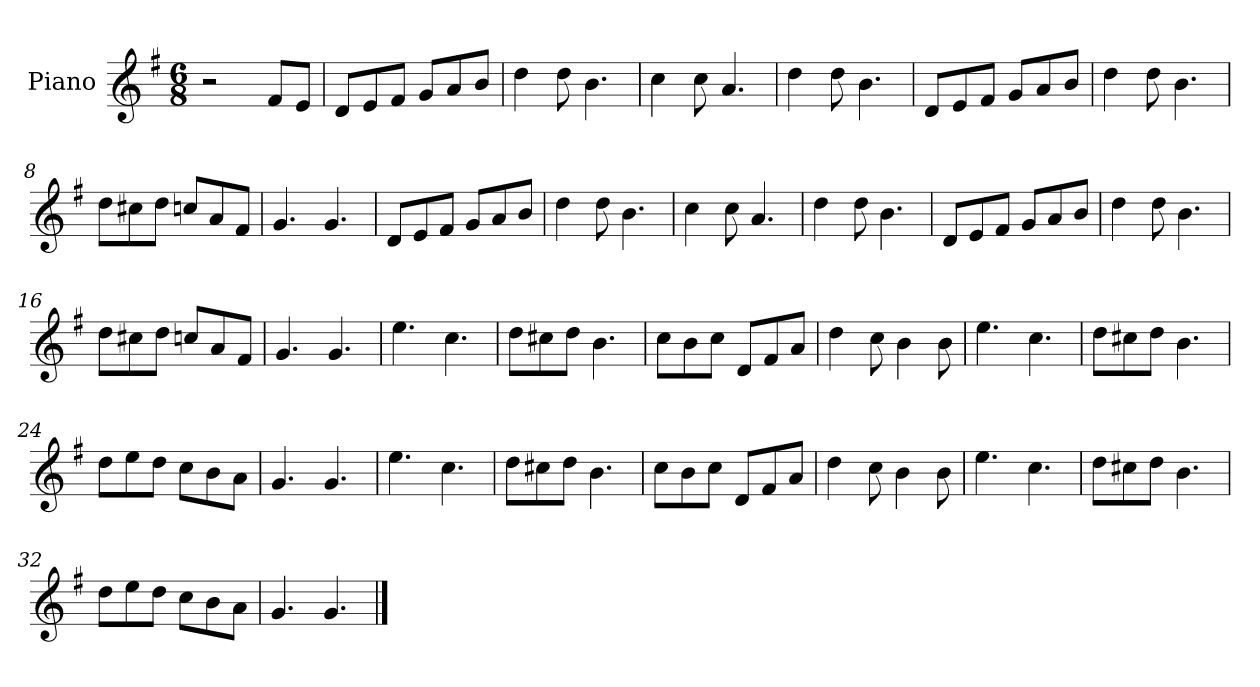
**kern
*part1
*staff1
*I"Piano
*I'Pno
*clefG2
*k[f#]
*M6/8
=1
2r
8f#/L
8e/J
=2
8d/L
8e/
8f#/J
8g/L
8a/
8b/J
=3
4dd\
8dd\
4.b\
=4
4cc\
8cc\
4.a/
=5
4dd\
8dd\
4.b\
=6
8d/L
8e/
8f#/J
8g/L
8a/
8b/J
=7
4dd\
8dd\
4.b\
=8
8dd\L
8cc#X\
8dd\J
8ccn/L
8a/
8f#/J
=9
4.g/
4.g/
=10
8d/L
8e/
8f#/J
8g/L
8a/
8b/J
=11
4dd\
8dd\
4.b\
=12
4cc\
8cc\
4.a/
=13
4dd\
8dd\
4.b\
=14
8d/L
8e/
8f#/J
8g/L
8a/
8b/J
=15
4dd\
8dd\
4.b\
=16
8dd\L
8cc#X\
8dd\J
8ccn/L
8a/
8f#/J
=17
4.g/
4.g/
=18
4.ee\
4.cc\
=19
8dd\L
8cc#X\
8dd\J
4.b\
=20
8cc\L
8b\
8cc\J
8d/L
8f#/
8a/J
=21
4dd\
8cc\
4b\
8b\
=22
4.ee\
4.cc\
=23
8dd\L
8cc#X\
8dd\J
4.b\
=24
8dd\L
8ee\
8dd\J
8cc\L
8b\
8a\J
=25
4.g/
4.g/
=26
4.ee\
4.cc\
=27
8dd\L
8cc#X\
8dd\J
4.b\
=28
8cc\L
8b\
8cc\J
8d/L
8f#/
8a/J
=29
4dd\
8cc\
4b\
8b\
=30
4.ee\
4.cc\
=31
8dd\L
8cc#X\
8dd\J
4.b\
=32
8dd\L
8ee\
8dd\J
8cc\L
8b\
8a\J
=33
4.g/
4.g/
==
*-
